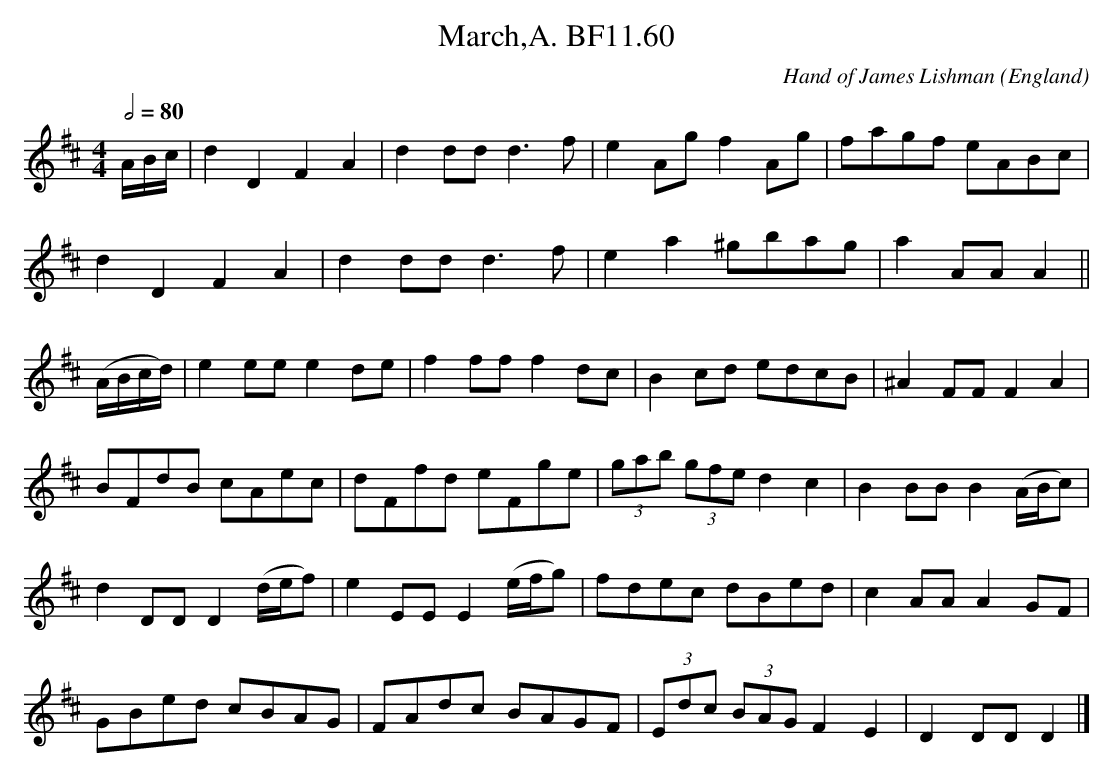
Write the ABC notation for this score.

X:1
T:March,A. BF11.60
C:Hand of James Lishman
M:4/4
O:England
Q:1/2=80
K:D
A/B/c/|d2D2F2A2|d2ddd3f|e2Agf2Ag|fagf eABc|!
d2D2F2A2|d2ddd3f|e2a2^gbag|a2AAA2||!
(A/B/c/d/)|e2eee2de|f2fff2dc|B2cd edcB|^A2FFF2A2|!
BFdB cAec|dFfd eFge|(3gab (3gfe d2c2|B2BBB2(A/B/c)|!
d2DDD2(d/e/f)|e2EEE2(e/f/g)|fdec dBed|c2AAA2GF|!
GBed cBAG|FAdc BAGF|(3Edc (3BAG F2E2|D2DDD2|]
